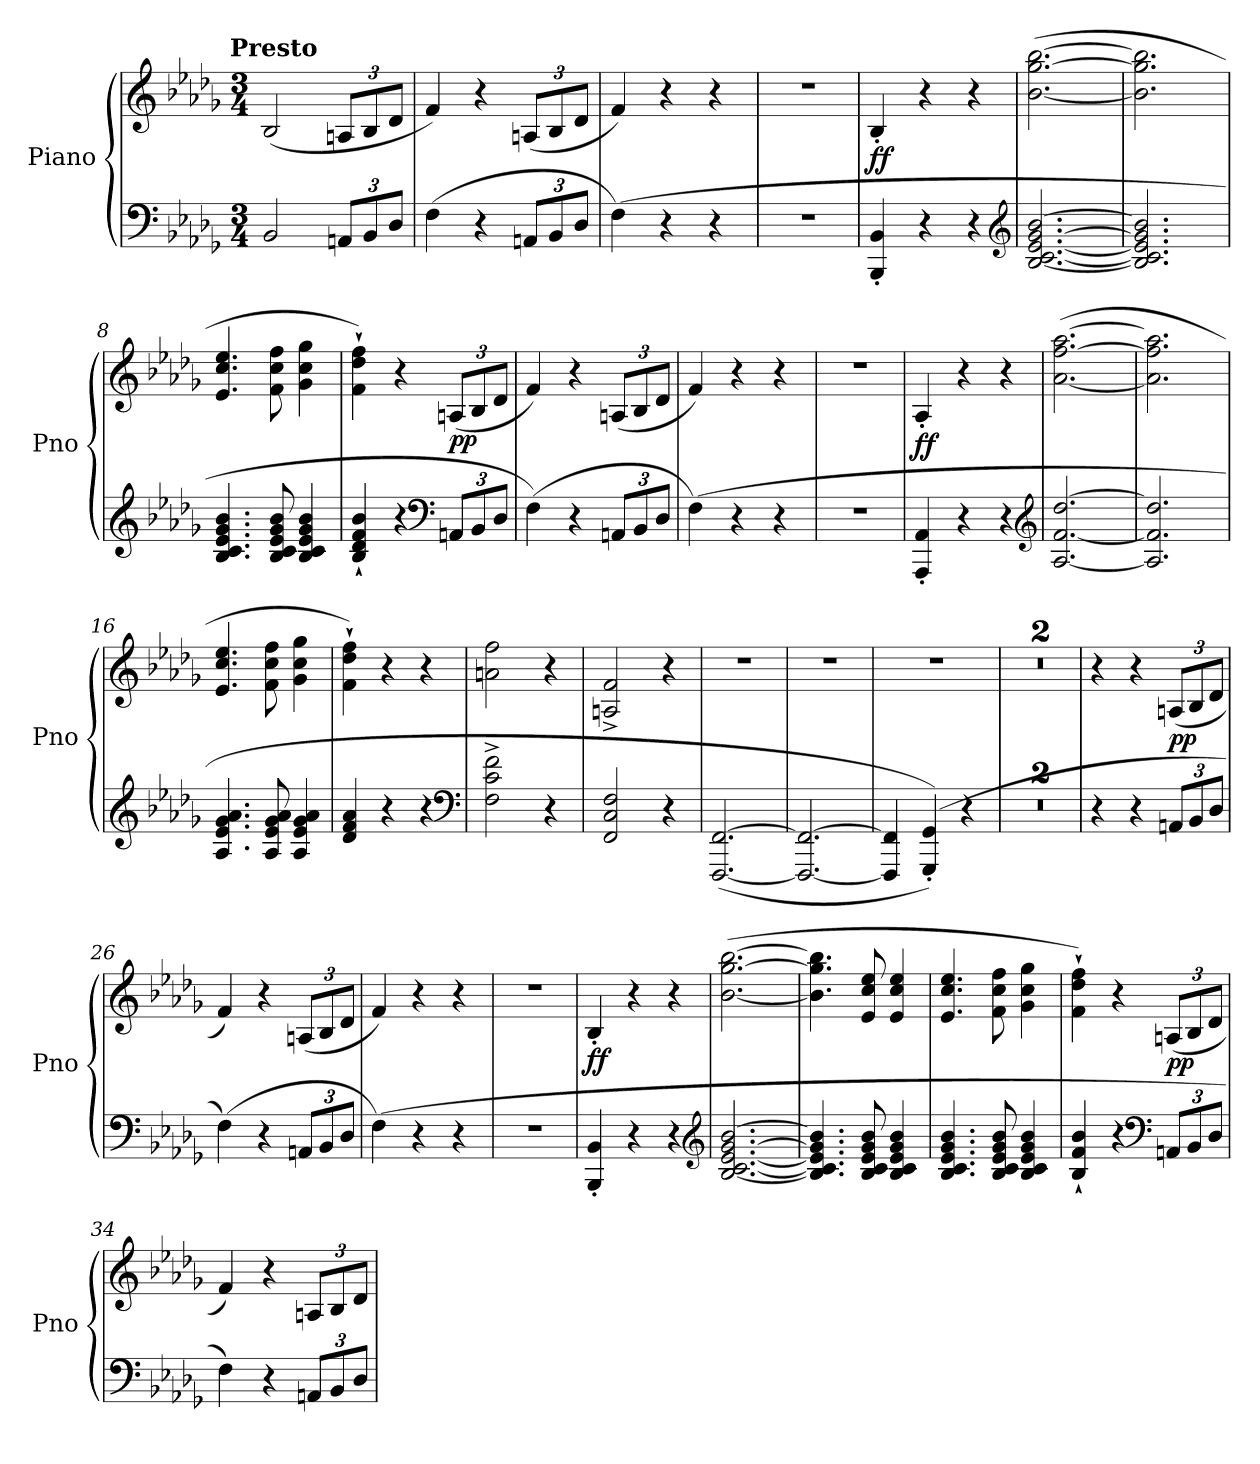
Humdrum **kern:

**kern	**kern	**dynam
*part1	*part1	*part1
*staff2	*staff1	*staff1/2
*I"Piano	*	*
*I'Pno	*	*
*clefF4	*clefG2	*
*k[b-e-a-d-g-]	*k[b-e-a-d-g-]	*
*b-:	*b-:	*
!!LO:TX:omd:t=Presto
*M3/4	*M3/4	*
*MM300	*MM300	*
=1	=1	=1
2BB-/	(2B-/	.
12AAn/L	12An/L	.
12BB-/	12B-/	.
12D-/J	12d-/J	.
=2	=2	=2
(4F\	4f/)	.
4r	4r	.
12AAn/L	(12An/L	.
12BB-/	12B-/	.
12D-/J	12d-/J	.
=3	=3	=3
(4F\)	4f/)	.
4r	4r	.
4r	4r	.
=4	=4	=4
2.r	2.r	.
=5	=5	=5
4BBB-'/ 4BB-'/	4B-'/	ff
4r	4r	.
4r	4r	.
*clefG2	*	*
=6	=6	=6
[2.B-/ [2.c/ [2.e-/ [2.g-/ [2.b-/	([2.b-\ [2.gg-\ [2.bb-\	.
=7	=7	=7
2.B-]/ 2.c]/ 2.e-]/ 2.g-]/ 2.b-]/	2.b-]\ 2.gg-]\ 2.bb-]\	.
=8	=8	=8
4.B-/ 4.c/ 4.e-/ 4.g-/ 4.b-/	4.e-/ 4.cc/ 4.ee-/	.
8B-/ 8c/ 8e-/ 8g-/ 8b-/	8f\ 8cc\ 8ff\	.
4B-/ 4c/ 4e-/ 4g-/ 4b-/	4g-\ 4cc\ 4gg-\	.
=9	=9	=9
4B-`/ 4d-`/ 4f`/ 4b-`/	4f`\ 4dd-`\ 4ff`\)	.
4r	4r	.
*clefF4	*	*
12AAn/L	(12An/L	pp
12BB-/	12B-/	.
12D-/J	12d-/J	.
=10	=10	=10
(4F\)	4f/)	.
4r	4r	.
12AAn/L	(12An/L	.
12BB-/	12B-/	.
12D-/J	12d-/J	.
=11	=11	=11
(4F\)	4f/)	.
4r	4r	.
4r	4r	.
=12	=12	=12
2.r	2.r	.
=13	=13	=13
4AAA-'/ 4AA-'/	4A-'/	ff
4r	4r	.
4r	4r	.
*clefG2	*	*
=14	=14	=14
[2.A-/ [2.f/ [2.dd-/	([2.a-\ [2.ff\ [2.aa-\	.
=15	=15	=15
2.A-]/ 2.f]/ 2.dd-]/	2.a-]\ 2.ff]\ 2.aa-]\	.
=16	=16	=16
4.A-/ 4.e-/ 4.g-/ 4.a-/	4.e-/ 4.cc/ 4.ee-/	.
8A-/ 8e-/ 8g-/ 8a-/	8f\ 8cc\ 8ff\	.
4A-/ 4e-/ 4g-/ 4a-/	4g-\ 4cc\ 4gg-\	.
=17	=17	=17
4d-/ 4f/ 4a-/	4f`\ 4dd-`\ 4ff`\)	.
4r	4r	.
4r	4r	.
*clefF4	*	*
=18	=18	=18
2F^\ 2c^\ 2f^\	2an\ 2ff\	.
4r	4r	.
=19	=19	=19
2FF/ 2C/ 2F/	2An^/ 2f^/	.
4r	4r	.
=20	=20	=20
([2.FFF/ [2.FF/	2.r	.
=21	=21	=21
2.FFF_/ 2.FF_/	2.r	.
=22	=22	=22
4FFF]/ 4FF]/	2.r	.
(4GGG-'/ 4GG-'/))	.	.
4r	.	.
=23	=23	=23
2.r	2.r	.
=24	=24	=24
2.r	2.r	.
=25	=25	=25
4r	4r	.
4r	4r	.
12AAn/L	(12An/L	pp
12BB-/	12B-/	.
12D-/J	12d-/J	.
=26	=26	=26
(4F\)	4f/)	.
4r	4r	.
12AAn/L	(12An/L	.
12BB-/	12B-/	.
12D-/J	12d-/J	.
=27	=27	=27
(4F\)	4f/)	.
4r	4r	.
4r	4r	.
=28	=28	=28
2.r	2.r	.
=29	=29	=29
4BBB-'/ 4BB-'/	4B-'/	ff
4r	4r	.
4r	4r	.
*clefG2	*	*
=30	=30	=30
[2.B-/ [2.c/ [2.e-/ [2.g-/ [2.b-/	([2.b-\ [2.gg-\ [2.bb-\	.
=31	=31	=31
4.B-]/ 4.c]/ 4.e-]/ 4.g-]/ 4.b-]/	4.b-]\ 4.gg-]\ 4.bb-]\	.
8B-/ 8c/ 8e-/ 8g-/ 8b-/	8e-/ 8cc/ 8ee-/	.
4B-/ 4c/ 4e-/ 4g-/ 4b-/	4e-/ 4cc/ 4ee-/	.
=32	=32	=32
4.B-/ 4.c/ 4.e-/ 4.g-/ 4.b-/	4.e-/ 4.cc/ 4.ee-/	.
8B-/ 8c/ 8e-/ 8g-/ 8b-/	8f\ 8cc\ 8ff\	.
4B-/ 4c/ 4e-/ 4g-/ 4b-/	4g-\ 4cc\ 4gg-\	.
=33	=33	=33
4B-`/ 4f`/ 4b-`/	4f`\ 4dd-`\ 4ff`\)	.
4r	4r	.
*clefF4	*	*
12AAn/L	(12An/L	pp
12BB-/	12B-/	.
12D-/J	12d-/J	.
=34	=34	=34
4F\)	4f/)	.
4r	4r	.
12AAn/L	12An/L	.
12BB-/	12B-/	.
12D-/J	12d-/J	.
=	=	=
*-	*-	*-
